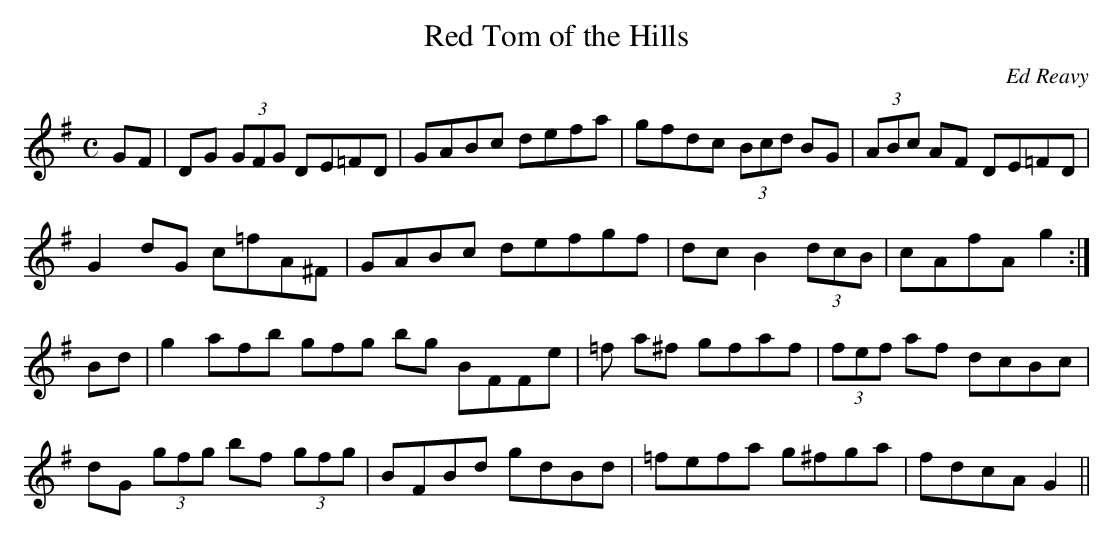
X:1
T:Red Tom of the Hills
C:Ed Reavy
M:C
L:1/8
K:G
GF|DG (3GFG DE=FD|GABc defa|gfdc (3Bcd BG|(3ABc AF DE=FD|
G2 dG c=fA^F|GABc defgf|dc B2 (3dcB|cAfA g2:|
Bd|g2 afb gfg bg BFFe|=f a^f gfaf|(3fef af dcBc|
dG (3gfg bf (3gfg|BFBd gdBd|=fefa g^fga|fdcA G2||
